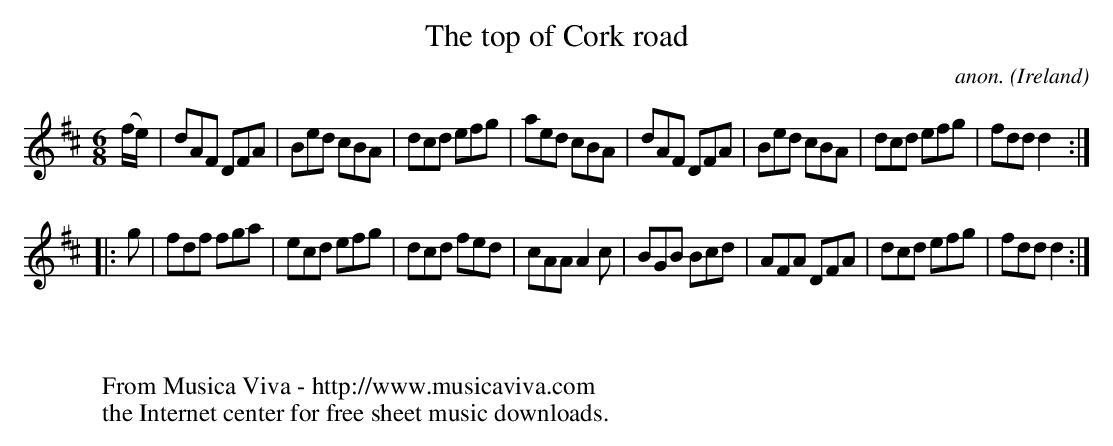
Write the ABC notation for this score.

X:1
T:The top of Cork road
C:anon.
O:Ireland
M:6/8
L:1/8
K:D
(f/e/)|dAF DFA|Bed cBA|dcd efg|aed cBA|dAF DFA|Bed cBA|dcd efg|fdd d2:|
|:g|fdf fga|ecd efg|dcd fed|cAA A2c|BGB Bcd|AFA DFA|dcd efg|fdd d2:|
W:
W:
W: From Musica Viva - http://www.musicaviva.com
W: the Internet center for free sheet music downloads.
